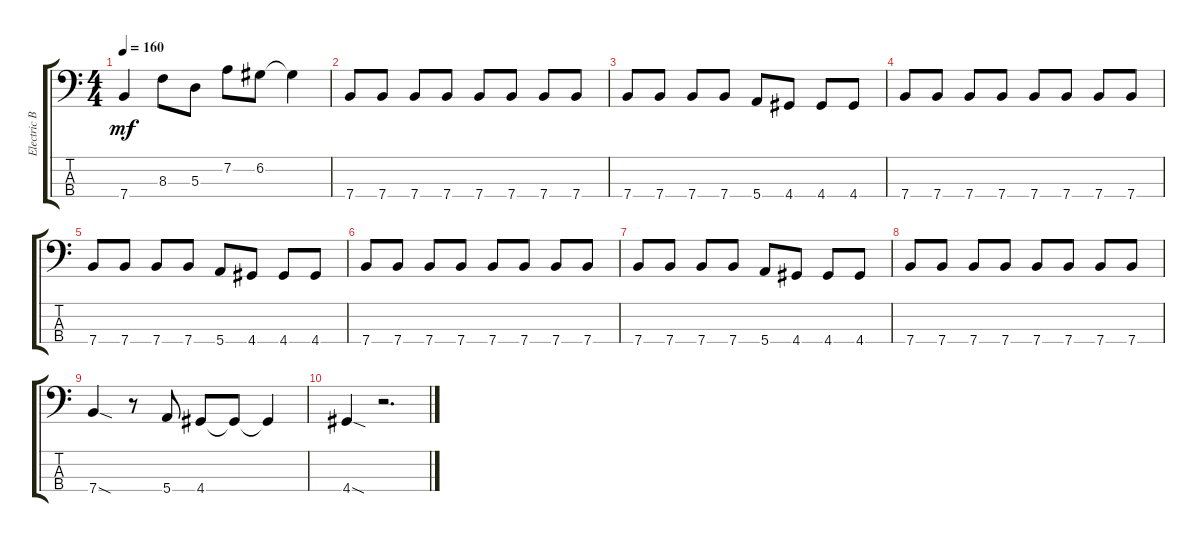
\track ("Electric Bass" "Electric B") {instrument electricbassfinger}
\staff {score tabs}
\tuning (G2 D2 A1 E1) {hide}
\ts (4 4)
\tempo 160
\clef f4
\ks c
7.4.4{dy mf} 8.3.8 5.3.8 7.2.8 6.2.8 6.2{t}.4 |
7.4.8 7.4.8 7.4.8 7.4.8 7.4.8 7.4.8 7.4.8 7.4.8 |
7.4.8 7.4.8 7.4.8 7.4.8 5.4.8 4.4.8 4.4.8 4.4.8 |
7.4.8 7.4.8 7.4.8 7.4.8 7.4.8 7.4.8 7.4.8 7.4.8 |
7.4.8 7.4.8 7.4.8 7.4.8 5.4.8 4.4.8 4.4.8 4.4.8 |
7.4.8 7.4.8 7.4.8 7.4.8 7.4.8 7.4.8 7.4.8 7.4.8 |
7.4.8 7.4.8 7.4.8 7.4.8 5.4.8 4.4.8 4.4.8 4.4.8 |
7.4.8 7.4.8 7.4.8 7.4.8 7.4.8 7.4.8 7.4.8 7.4.8 |
7.4{sod}.4 r.8 5.4.8 4.4.8 4.4{t}.8 4.4{t}.4 |
4.4{sod}.4 r.2{d}
